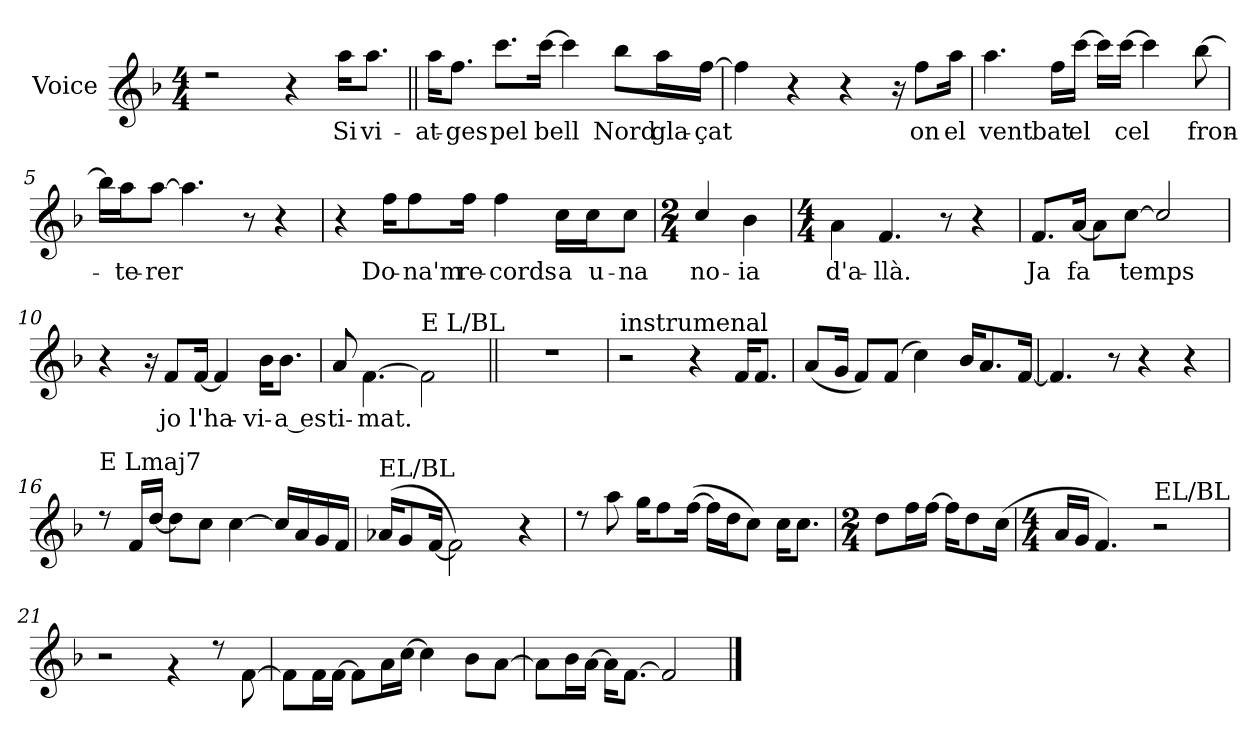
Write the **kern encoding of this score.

**kern	**text
*part1	*part1
*staff1	*staff1
*I"Voice	*
*I'V	*
*clefG2	*
*k[b-]	*
*M4/4	*
=1	=1
2rdd	.
4r	.
!	!LO:LY:b
16aa\KL	Si
!	!LO:LY:b
8.aa\J	vi-
=2||	=2||
!	!LO:LY:b
16aa\KL	-at-
!	!LO:LY:b
8.ff\J	-ges
!	!LO:LY:b
8.ccc\L	pel
!	!LO:LY:b
[16ccc\Jk	bell
4ccc\]	.
!	!LO:LY:b
8bb-\L	Nord
!	!LO:LY:b
16aa\L	gla-
!	!LO:LY:b
[16ff\JJ	-çat
=3	=3
4ff\]	.
4r	.
4r	.
16r	.
!	!LO:LY:b
8ff\L	on
!	!LO:LY:b
16aa\Jk	el
=4	=4
!	!LO:LY:b
4.aa\	vent
!	!LO:LY:b
16ff\LL	bat
!	!LO:LY:b
[16ccc\JJ	el
16ccc\LL]	.
!	!LO:LY:b
[16ccc\JJ	cel
4ccc\]	.
!	!LO:LY:b
[8bb-\	-fron-
!!LO:LB:g=z
=5	=5
16bb-\LL]	.
!	!LO:LY:b
16aa\J	-te-
!	!LO:LY:b
[8aa\J	-rer
4.aa\]	.
8r	.
4r	.
=6	=6
4r	.
!	!LO:LY:b
16ff\KL	Do-
!	!LO:LY:b
8ff\	-na'm
!	!LO:LY:b
16ff\Jk	re-
!	!LO:LY:b
4ff\	-cords
!	!LO:LY:b
16cc\LL	a
!	!LO:LY:b
16cc\J	u-
!	!LO:LY:b
8cc\J	-na
=7	=7
*M2/4	*
!	!LO:LY:b
4cc/	no-
!	!LO:LY:b
4b-\	-ia
=8	=8
*M4/4	*
!	!LO:LY:b
4a\	d'a-
!	!LO:LY:b
4.f/	-llà.
8r	.
4r	.
=9	=9
!	!LO:LY:b
8.f/L	Ja
!	!LO:LY:b
[16a/Jk	fa
8a\L]	.
!	!LO:LY:b
[8cc\J	temps
2cc/]	.
!!LO:LB:g=z
=10	=10
4r	.
16r	.
!	!LO:LY:b
8f/L	jo
!	!LO:LY:b
[16f/Jk	l'ha-
4f/]	.
!	!LO:LY:b
16b-\KL	-vi-
!	!LO:LY:b
8.b-\J	a es
=11	=11
!	!LO:LY:b
8a/	-ti-
!	!LO:LY:b
[4.f\	-mat.
!LO:TX:a:t=E L/BL	!
2f\]	.
=12||	=12||
1r	.
=13	=13
!LO:TX:a:t=instrumenal	!
2r	.
4r	.
16f/KL	.
8.f/J	.
=14	=14
(>8a/L	.
16g/Jk	.
8f/L)	.
(>8f/J	.
4cc\)	.
16b-/KL	.
8.a/	.
[16f/Jk	.
=15	=15
4.f/]	.
8r	.
4r	.
4r	.
=16	=16
!LO:TX:a:t=E Lmaj7	!
8rdd	.
16f/LL	.
[16dd/JJ	.
8dd\L]	.
8cc\J	.
[4cc\	.
16cc/LL]	.
16a/	.
16g/	.
16f/JJ	.
!!LO:LB:g=z
=17	=17
!LO:TX:a:t=EL/BL	!
(>16a-X/KL	.
8g/	.
[16f/Jk	.
2f\])	.
4r	.
=18	=18
8rdd	.
8aa\	.
16gg\KL	.
8ff\	.
(>[16ff\Jk	.
16ff\LL]	.
16dd\J	.
8cc\J)	.
16cc\KL	.
8.cc\J	.
=19	=19
*M2/4	*
8dd\L	.
16ff\L	.
[16ff\JJ	.
16ff\KL]	.
8dd\	.
(>16cc\Jk	.
=20	=20
*M4/4	*
16a/LL	.
16g/JJ	.
4.f/)	.
!LO:TX:a:t=EL/BL	!
2r	.
=21	=21
2r	.
4rg	.
8rdd	.
[8f\	.
=22	=22
8f\L]	.
16f\L	.
[16f\JJ	.
8f\L]	.
16a\L	.
[16cc\JJ	.
4cc\]	.
8b-\L	.
[8a\J	.
!!LO:LB:g=z
=23	=23
8a\L]	.
16b-\L	.
[16a\JJ	.
16a\KL]	.
[8.f\J	.
2f/]	.
==	==
*-	*-
